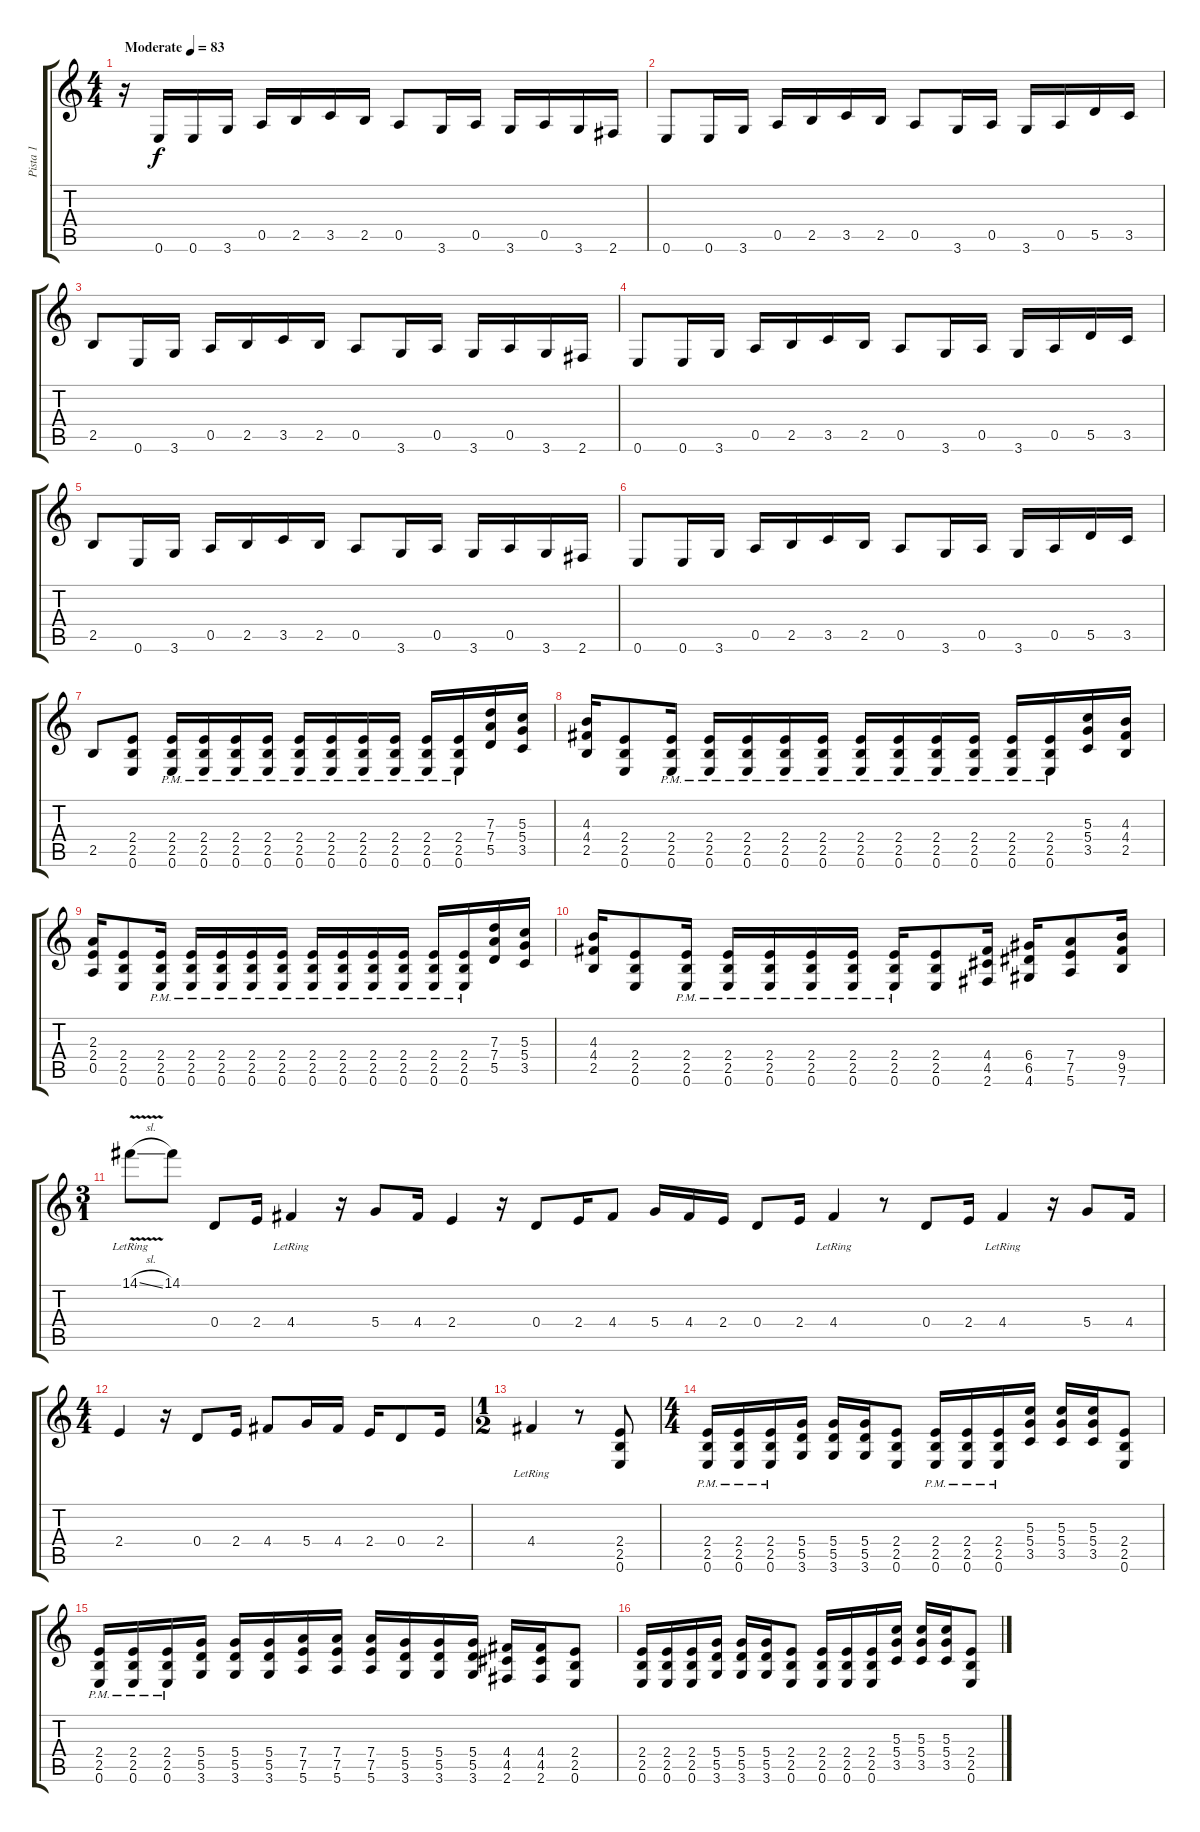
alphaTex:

\track ("Pista 1" "Pista 1") {instrument distortionguitar}
\staff {score tabs}
\tuning (E4 B3 G3 D3 A2 E2) {hide}
\ts (4 4)
\tempo (83 "Moderate")
\clef g2
\ks c
r.16{dy f instrument distortionguitar} 0.6.16 0.6.16 3.6.16 0.5.16 2.5.16 3.5.16 2.5.16 0.5.8 3.6.16 0.5.16 3.6.16 0.5.16 3.6.16 2.6.16 |
0.6.8 0.6.16 3.6.16 0.5.16 2.5.16 3.5.16 2.5.16 0.5.8 3.6.16 0.5.16 3.6.16 0.5.16 5.5.16 3.5.16 |
2.5.8 0.6.16 3.6.16 0.5.16 2.5.16 3.5.16 2.5.16 0.5.8 3.6.16 0.5.16 3.6.16 0.5.16 3.6.16 2.6.16 |
0.6.8 0.6.16 3.6.16 0.5.16 2.5.16 3.5.16 2.5.16 0.5.8 3.6.16 0.5.16 3.6.16 0.5.16 5.5.16 3.5.16 |
2.5.8 0.6.16 3.6.16 0.5.16 2.5.16 3.5.16 2.5.16 0.5.8 3.6.16 0.5.16 3.6.16 0.5.16 3.6.16 2.6.16 |
0.6.8 0.6.16 3.6.16 0.5.16 2.5.16 3.5.16 2.5.16 0.5.8 3.6.16 0.5.16 3.6.16 0.5.16 5.5.16 3.5.16 |
2.5.8 (2.4 2.5 0.6).8 (2.4{pm} 2.5{pm} 0.6{pm}).16 (2.4{pm} 2.5{pm} 0.6{pm}).16 (2.4{pm} 2.5{pm} 0.6{pm}).16 (2.4{pm} 2.5{pm} 0.6{pm}).16 (2.4{pm} 2.5{pm} 0.6{pm}).16 (2.4{pm} 2.5{pm} 0.6{pm}).16 (2.4{pm} 2.5{pm} 0.6{pm}).16 (2.4{pm} 2.5{pm} 0.6{pm}).16 (2.4{pm} 2.5{pm} 0.6{pm}).16 (2.4{pm} 2.5{pm} 0.6{pm}).16 (7.3 7.4 5.5).16 (5.3 5.4 3.5).16 |
(4.3 4.4 2.5).16 (2.4 2.5 0.6).8 (2.4{pm} 2.5{pm} 0.6{pm}).16 (2.4{pm} 2.5{pm} 0.6{pm}).16 (2.4{pm} 2.5{pm} 0.6{pm}).16 (2.4{pm} 2.5{pm} 0.6{pm}).16 (2.4{pm} 2.5{pm} 0.6{pm}).16 (2.4{pm} 2.5{pm} 0.6{pm}).16 (2.4{pm} 2.5{pm} 0.6{pm}).16 (2.4{pm} 2.5{pm} 0.6{pm}).16 (2.4{pm} 2.5{pm} 0.6{pm}).16 (2.4{pm} 2.5{pm} 0.6{pm}).16 (2.4{pm} 2.5{pm} 0.6{pm}).16 (5.3 5.4 3.5).16 (4.3 4.4 2.5).16 |
(2.3 2.4 0.5).16 (2.4 2.5 0.6).8 (2.4{pm} 2.5{pm} 0.6{pm}).16 (2.4{pm} 2.5{pm} 0.6{pm}).16 (2.4{pm} 2.5{pm} 0.6{pm}).16 (2.4{pm} 2.5{pm} 0.6{pm}).16 (2.4{pm} 2.5{pm} 0.6{pm}).16 (2.4{pm} 2.5{pm} 0.6{pm}).16 (2.4{pm} 2.5{pm} 0.6{pm}).16 (2.4{pm} 2.5{pm} 0.6{pm}).16 (2.4{pm} 2.5{pm} 0.6{pm}).16 (2.4{pm} 2.5{pm} 0.6{pm}).16 (2.4{pm} 2.5{pm} 0.6{pm}).16 (7.3 7.4 5.5).16 (5.3 5.4 3.5).16 |
(4.3 4.4 2.5).16 (2.4 2.5 0.6).8 (2.4{pm} 2.5{pm} 0.6{pm}).16 (2.4{pm} 2.5{pm} 0.6{pm}).16 (2.4{pm} 2.5{pm} 0.6{pm}).16 (2.4{pm} 2.5{pm} 0.6{pm}).16 (2.4{pm} 2.5{pm} 0.6{pm}).16 (2.4{pm} 2.5{pm} 0.6{pm}).16 (2.4 2.5 0.6).8 (4.4 4.5 2.6).16 (6.4 6.5 4.6).16 (7.4 7.5 5.6).8 (9.4 9.5 7.6).16 |
\ts (3 1)
14.1{v sl lr}.8 14.1.8 0.4.8 2.4.16 4.4{lr}.4 r.16 5.4.8 4.4.16 2.4.4 r.16 0.4.8 2.4.16 4.4.8 5.4.16 4.4.16 2.4.16 0.4.8 2.4.16 4.4{lr}.4 r.8 0.4.8 2.4.16 4.4{lr}.4 r.16 5.4.8 4.4.16 |
\ts (4 4)
2.4.4 r.16 0.4.8 2.4.16 4.4.8 5.4.16 4.4.16 2.4.16 0.4.8 2.4.16 |
\ts (1 2)
4.4{lr}.4 r.8 (2.4 2.5 0.6).8 |
\ts (4 4)
(2.4{pm} 2.5{pm} 0.6{pm}).16 (2.4{pm} 2.5{pm} 0.6{pm}).16 (2.4{pm} 2.5{pm} 0.6{pm}).16 (5.4 5.5 3.6).16 (5.4 5.5 3.6).16 (5.4 5.5 3.6).16 (2.4 2.5 0.6).8 (2.4{pm} 2.5{pm} 0.6{pm}).16 (2.4{pm} 2.5{pm} 0.6{pm}).16 (2.4{pm} 2.5{pm} 0.6{pm}).16 (5.3 5.4 3.5).16 (5.3 5.4 3.5).16 (5.3 5.4 3.5).16 (2.4 2.5 0.6).8 |
(2.4{pm} 2.5{pm} 0.6{pm}).16 (2.4{pm} 2.5{pm} 0.6{pm}).16 (2.4{pm} 2.5{pm} 0.6{pm}).16 (5.4 5.5 3.6).16 (5.4 5.5 3.6).16 (5.4 5.5 3.6).16 (7.4 7.5 5.6).16 (7.4 7.5 5.6).16 (7.4 7.5 5.6).16 (5.4 5.5 3.6).16 (5.4 5.5 3.6).16 (5.4 5.5 3.6).16 (4.4 4.5 2.6).16 (4.4 4.5 2.6).16 (2.4 2.5 0.6).8 |
(2.4 2.5 0.6).16 (2.4 2.5 0.6).16 (2.4 2.5 0.6).16 (5.4 5.5 3.6).16 (5.4 5.5 3.6).16 (5.4 5.5 3.6).16 (2.4 2.5 0.6).8 (2.4 2.5 0.6).16 (2.4 2.5 0.6).16 (2.4 2.5 0.6).16 (5.3 5.4 3.5).16 (5.3 5.4 3.5).16 (5.3 5.4 3.5).16 (2.4 2.5 0.6).8
